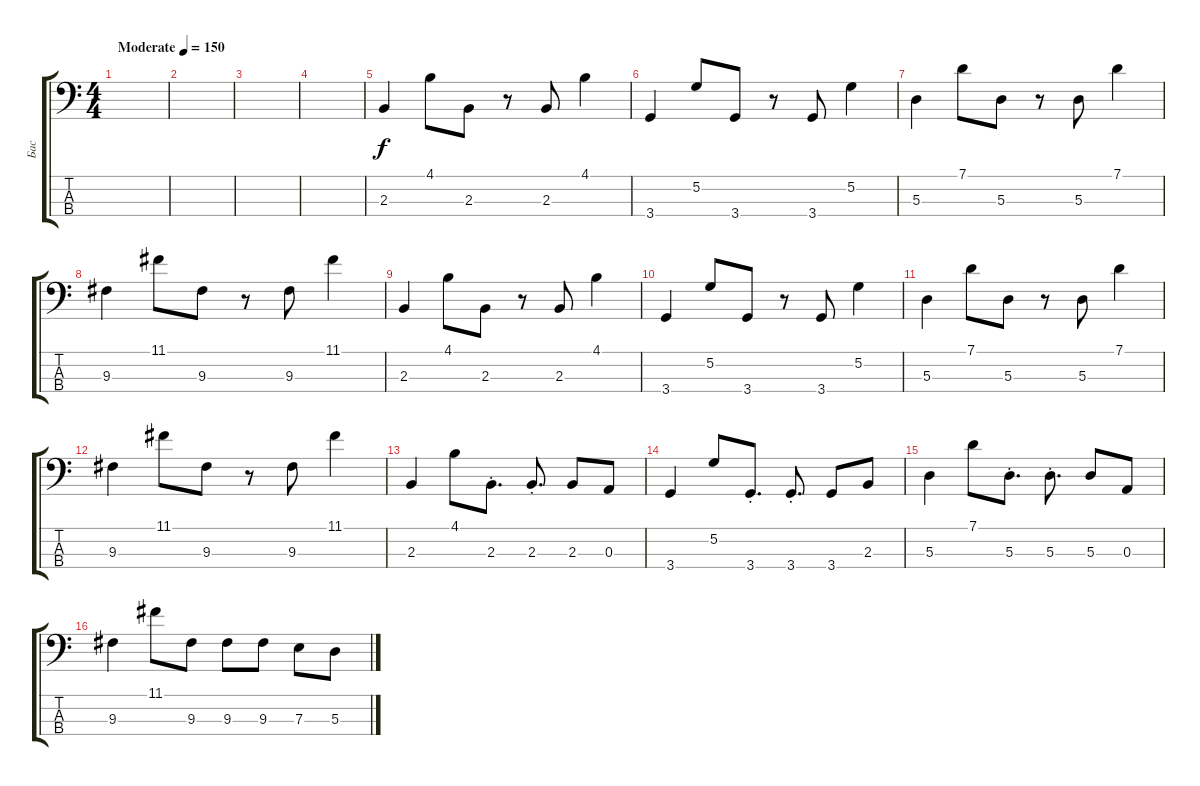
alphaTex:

\track ("Бас" "Бас") {instrument electricbassfinger}
\staff {score tabs}
\tuning (G2 D2 A1 E1) {hide}
\ts (4 4)
\tempo (150 "Moderate")
\clef f4
\ks c
|
|
|
|
2.3.4 4.1.8 2.3.8 r.8 2.3.8 4.1.4 |
3.4.4 5.2.8 3.4.8 r.8 3.4.8 5.2.4 |
5.3.4 7.1.8 5.3.8 r.8 5.3.8 7.1.4 |
9.3.4 11.1.8 9.3.8 r.8 9.3.8 11.1.4 |
2.3.4 4.1.8 2.3.8 r.8 2.3.8 4.1.4 |
3.4.4 5.2.8 3.4.8 r.8 3.4.8 5.2.4 |
5.3.4 7.1.8 5.3.8 r.8 5.3.8 7.1.4 |
9.3.4 11.1.8 9.3.8 r.8 9.3.8 11.1.4 |
2.3.4 4.1.8 2.3{st}.8{d} 2.3{st}.8{d} 2.3.8 0.3.8 |
3.4.4 5.2.8 3.4{st}.8{d} 3.4{st}.8{d} 3.4.8 2.3.8 |
5.3.4 7.1.8 5.3{st}.8{d} 5.3{st}.8{d} 5.3.8 0.3.8 |
9.3.4 11.1.8 9.3.8 9.3.8 9.3.8 7.3.8 5.3.8
